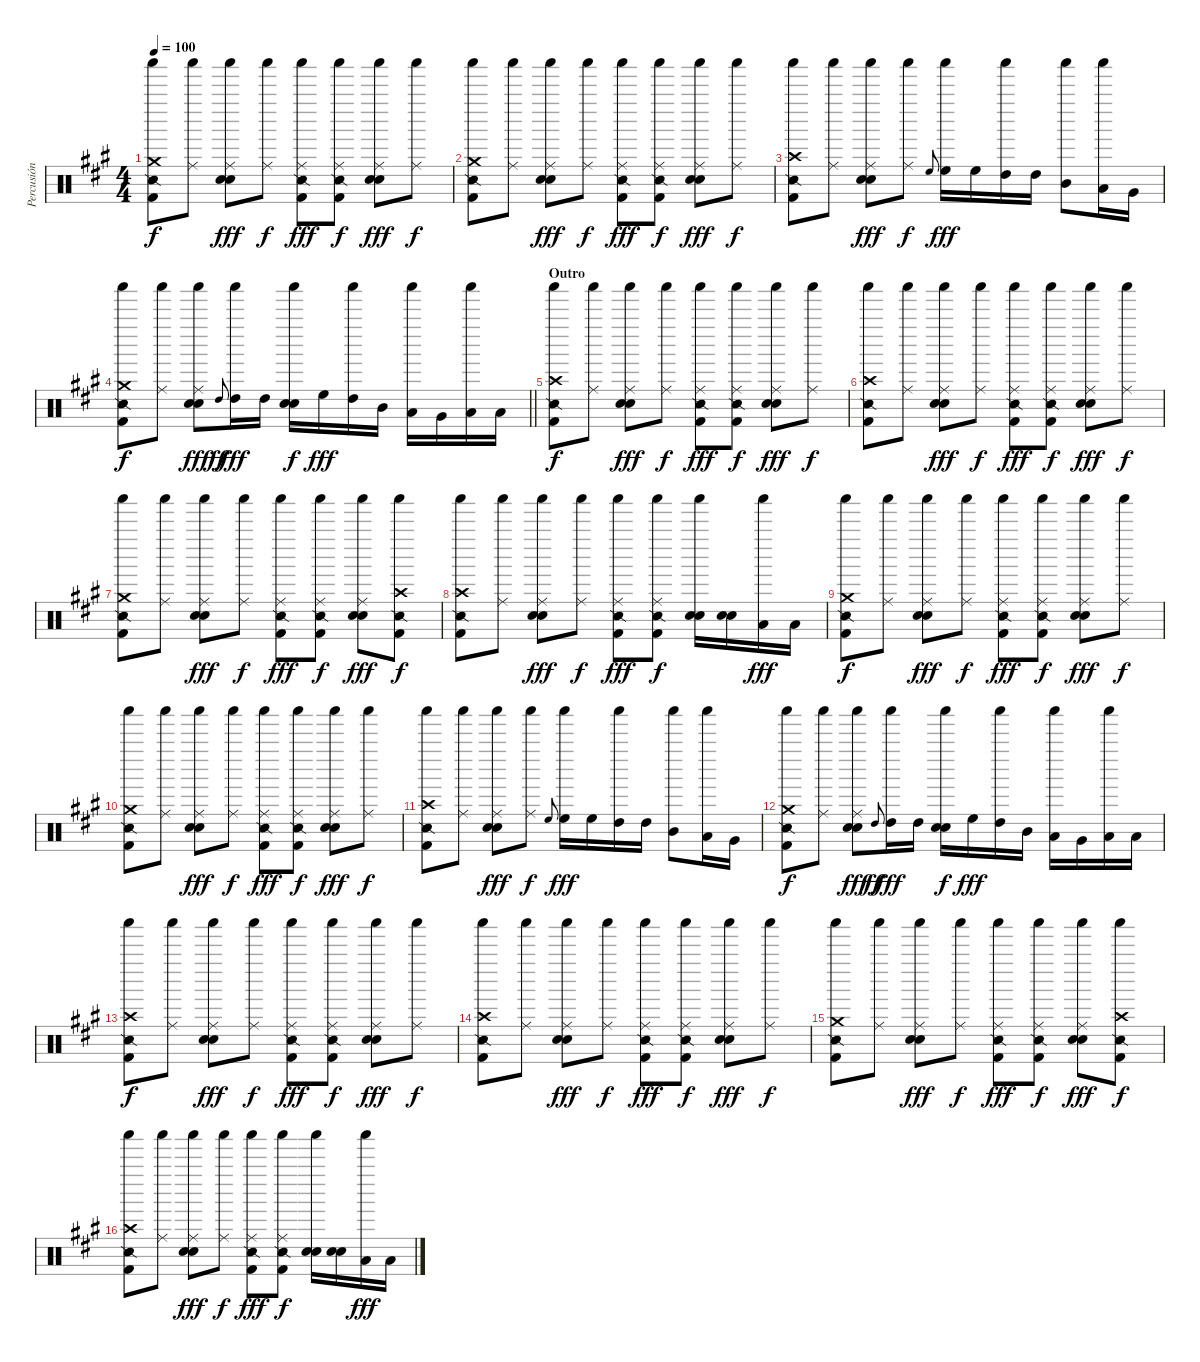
\track ("Percusión" "Percusión") {instrument percussion}
\staff {score}
\articulation defaults
\ts (4 4)
\tempo 100
\clef neutral
\ks a
("Crash medium (hit)" "Kick (hit) 2" "Snare (side stick) 2" "Shaker (hit)").8{dy f} ("Ride (middle)" "Shaker (hit)").8 ("Ride (middle)" "Snare (hit) 2" "Electric Snare (hit)" "Shaker (hit)").8{dy fff} ("Ride (middle)" "Shaker (hit)").8{dy f} ("Ride (middle)" "Kick (hit) 2" "Snare (side stick) 2" "Shaker (hit)").8{dy fff} ("Ride (middle)" "Kick (hit) 2" "Snare (side stick) 2" "Shaker (hit)").8{dy f} ("Ride (middle)" "Snare (hit) 2" "Electric Snare (hit)" "Shaker (hit)").8{dy fff} ("Ride (middle)" "Shaker (hit)").8{dy f} |
("Crash medium (hit)" "Kick (hit) 2" "Snare (side stick) 2" "Shaker (hit)").8 ("Ride (middle)" "Shaker (hit)").8 ("Ride (middle)" "Snare (hit) 2" "Electric Snare (hit)" "Shaker (hit)").8{dy fff} ("Ride (middle)" "Shaker (hit)").8{dy f} ("Ride (middle)" "Kick (hit) 2" "Snare (side stick) 2" "Shaker (hit)").8{dy fff} ("Ride (middle)" "Kick (hit) 2" "Snare (side stick) 2" "Shaker (hit)").8{dy f} ("Ride (middle)" "Snare (hit) 2" "Electric Snare (hit)" "Shaker (hit)").8{dy fff} ("Ride (middle)" "Shaker (hit)").8{dy f} |
("Crash high (hit)" "Kick (hit) 2" "Snare (side stick) 2" "Shaker (hit)").8 ("Ride (middle)" "Shaker (hit)").8 ("Ride (middle)" "Snare (hit) 2" "Electric Snare (hit)" "Shaker (hit)").8{dy fff} ("Ride (middle)" "Shaker (hit)").8{dy f} "High Floor Tom (hit)".8{gr onbeat} ("High Floor Tom (hit)" "Shaker (hit)").16{dy fff} "High Floor Tom (hit)".16 ("High Tom (hit)" "Shaker (hit)").16 "High Tom (hit)".16 ("Mid Tom (hit)" "Shaker (hit)").8 ("Low Tom (hit)" "Shaker (hit)").16 "Very Low Tom (hit)".16 |
\barLineRight lightlight
("Crash medium (hit)" "Kick (hit) 2" "Snare (side stick) 2" "Shaker (hit)").8{dy f} ("Ride (middle)" "Shaker (hit)").8 ("Ride (middle)" "Snare (hit) 2" "Electric Snare (hit)" "Shaker (hit)").8{dy fff} "High Tom (hit)".8{gr onbeat dy ff} ("High Tom (hit)" "Shaker (hit)").16{dy fff} "High Tom (hit)".16 ("Snare (hit) 2" "Electric Snare (hit)" "Shaker (hit)").16{dy f} "High Floor Tom (hit)".16{dy fff} ("High Tom (hit)" "Shaker (hit)").16 "Mid Tom (hit)".16 ("Low Tom (hit)" "Shaker (hit)").16 "Very Low Tom (hit)".16 ("Low Floor Tom (hit)" "Shaker (hit)").16 "Low Floor Tom (hit)".16 |
\section ("" "Outro")
("Crash high (hit)" "Kick (hit) 2" "Snare (side stick) 2" "Shaker (hit)").8{dy f} ("Ride (middle)" "Shaker (hit)").8 ("Ride (middle)" "Snare (hit) 2" "Electric Snare (hit)" "Shaker (hit)").8{dy fff} ("Ride (middle)" "Shaker (hit)").8{dy f} ("Ride (middle)" "Kick (hit) 2" "Snare (side stick) 2" "Shaker (hit)").8{dy fff} ("Ride (middle)" "Kick (hit) 2" "Snare (side stick) 2" "Shaker (hit)").8{dy f} ("Ride (middle)" "Snare (hit) 2" "Electric Snare (hit)" "Shaker (hit)").8{dy fff} ("Ride (middle)" "Shaker (hit)").8{dy f} |
("Crash high (hit)" "Kick (hit) 2" "Snare (side stick) 2" "Shaker (hit)").8 ("Ride (middle)" "Shaker (hit)").8 ("Ride (middle)" "Snare (hit) 2" "Electric Snare (hit)" "Shaker (hit)").8{dy fff} ("Ride (middle)" "Shaker (hit)").8{dy f} ("Ride (middle)" "Kick (hit) 2" "Snare (side stick) 2" "Shaker (hit)").8{dy fff} ("Ride (middle)" "Kick (hit) 2" "Snare (side stick) 2" "Shaker (hit)").8{dy f} ("Ride (middle)" "Snare (hit) 2" "Electric Snare (hit)" "Shaker (hit)").8{dy fff} ("Ride (middle)" "Shaker (hit)").8{dy f} |
("Crash medium (hit)" "Kick (hit) 2" "Snare (side stick) 2" "Shaker (hit)").8 ("Ride (middle)" "Shaker (hit)").8 ("Ride (middle)" "Snare (hit) 2" "Electric Snare (hit)" "Shaker (hit)").8{dy fff} ("Ride (middle)" "Shaker (hit)").8{dy f} ("Ride (middle)" "Kick (hit) 2" "Snare (side stick) 2" "Shaker (hit)").8{dy fff} ("Ride (middle)" "Kick (hit) 2" "Snare (side stick) 2" "Shaker (hit)").8{dy f} ("Ride (middle)" "Snare (hit) 2" "Electric Snare (hit)" "Shaker (hit)").8{dy fff} ("Crash high (hit)" "Kick (hit) 2" "Snare (side stick) 2" "Shaker (hit)").8{dy f} |
("Crash high (hit)" "Kick (hit) 2" "Snare (side stick) 2" "Shaker (hit)").8 ("Ride (middle)" "Shaker (hit)").8 ("Ride (middle)" "Snare (hit) 2" "Electric Snare (hit)" "Shaker (hit)").8{dy fff} ("Ride (middle)" "Shaker (hit)").8{dy f} ("Ride (middle)" "Kick (hit) 2" "Snare (side stick) 2" "Shaker (hit)").8{dy fff} ("Ride (middle)" "Kick (hit) 2" "Snare (side stick) 2" "Shaker (hit)").8{dy f} ("Snare (hit) 2" "Electric Snare (hit)" "Shaker (hit)").16 ("Snare (hit) 2" "Electric Snare (hit)").16 ("Low Tom (hit)" "Shaker (hit)").16{dy fff} "Low Tom (hit)".16 |
("Crash medium (hit)" "Kick (hit) 2" "Snare (side stick) 2" "Shaker (hit)").8{dy f} ("Ride (middle)" "Shaker (hit)").8 ("Ride (middle)" "Snare (hit) 2" "Electric Snare (hit)" "Shaker (hit)").8{dy fff} ("Ride (middle)" "Shaker (hit)").8{dy f} ("Ride (middle)" "Kick (hit) 2" "Snare (side stick) 2" "Shaker (hit)").8{dy fff} ("Ride (middle)" "Kick (hit) 2" "Snare (side stick) 2" "Shaker (hit)").8{dy f} ("Ride (middle)" "Snare (hit) 2" "Electric Snare (hit)" "Shaker (hit)").8{dy fff} ("Ride (middle)" "Shaker (hit)").8{dy f} |
("Crash medium (hit)" "Kick (hit) 2" "Snare (side stick) 2" "Shaker (hit)").8 ("Ride (middle)" "Shaker (hit)").8 ("Ride (middle)" "Snare (hit) 2" "Electric Snare (hit)" "Shaker (hit)").8{dy fff} ("Ride (middle)" "Shaker (hit)").8{dy f} ("Ride (middle)" "Kick (hit) 2" "Snare (side stick) 2" "Shaker (hit)").8{dy fff} ("Ride (middle)" "Kick (hit) 2" "Snare (side stick) 2" "Shaker (hit)").8{dy f} ("Ride (middle)" "Snare (hit) 2" "Electric Snare (hit)" "Shaker (hit)").8{dy fff} ("Ride (middle)" "Shaker (hit)").8{dy f} |
("Crash high (hit)" "Kick (hit) 2" "Snare (side stick) 2" "Shaker (hit)").8 ("Ride (middle)" "Shaker (hit)").8 ("Ride (middle)" "Snare (hit) 2" "Electric Snare (hit)" "Shaker (hit)").8{dy fff} ("Ride (middle)" "Shaker (hit)").8{dy f} "High Floor Tom (hit)".8{gr onbeat} ("High Floor Tom (hit)" "Shaker (hit)").16{dy fff} "High Floor Tom (hit)".16 ("High Tom (hit)" "Shaker (hit)").16 "High Tom (hit)".16 ("Mid Tom (hit)" "Shaker (hit)").8 ("Low Tom (hit)" "Shaker (hit)").16 "Very Low Tom (hit)".16 |
("Crash medium (hit)" "Kick (hit) 2" "Snare (side stick) 2" "Shaker (hit)").8{dy f} ("Ride (middle)" "Shaker (hit)").8 ("Ride (middle)" "Snare (hit) 2" "Electric Snare (hit)" "Shaker (hit)").8{dy fff} "High Tom (hit)".8{gr onbeat dy ff} ("High Tom (hit)" "Shaker (hit)").16{dy fff} "High Tom (hit)".16 ("Snare (hit) 2" "Electric Snare (hit)" "Shaker (hit)").16{dy f} "High Floor Tom (hit)".16{dy fff} ("High Tom (hit)" "Shaker (hit)").16 "Mid Tom (hit)".16 ("Low Tom (hit)" "Shaker (hit)").16 "Very Low Tom (hit)".16 ("Low Floor Tom (hit)" "Shaker (hit)").16 "Low Floor Tom (hit)".16 |
("Crash high (hit)" "Kick (hit) 2" "Snare (side stick) 2" "Shaker (hit)").8{dy f} ("Ride (middle)" "Shaker (hit)").8 ("Ride (middle)" "Snare (hit) 2" "Electric Snare (hit)" "Shaker (hit)").8{dy fff} ("Ride (middle)" "Shaker (hit)").8{dy f} ("Ride (middle)" "Kick (hit) 2" "Snare (side stick) 2" "Shaker (hit)").8{dy fff} ("Ride (middle)" "Kick (hit) 2" "Snare (side stick) 2" "Shaker (hit)").8{dy f} ("Ride (middle)" "Snare (hit) 2" "Electric Snare (hit)" "Shaker (hit)").8{dy fff} ("Ride (middle)" "Shaker (hit)").8{dy f} |
("Crash high (hit)" "Kick (hit) 2" "Snare (side stick) 2" "Shaker (hit)").8 ("Ride (middle)" "Shaker (hit)").8 ("Ride (middle)" "Snare (hit) 2" "Electric Snare (hit)" "Shaker (hit)").8{dy fff} ("Ride (middle)" "Shaker (hit)").8{dy f} ("Ride (middle)" "Kick (hit) 2" "Snare (side stick) 2" "Shaker (hit)").8{dy fff} ("Ride (middle)" "Kick (hit) 2" "Snare (side stick) 2" "Shaker (hit)").8{dy f} ("Ride (middle)" "Snare (hit) 2" "Electric Snare (hit)" "Shaker (hit)").8{dy fff} ("Ride (middle)" "Shaker (hit)").8{dy f} |
("Crash medium (hit)" "Kick (hit) 2" "Snare (side stick) 2" "Shaker (hit)").8 ("Ride (middle)" "Shaker (hit)").8 ("Ride (middle)" "Snare (hit) 2" "Electric Snare (hit)" "Shaker (hit)").8{dy fff} ("Ride (middle)" "Shaker (hit)").8{dy f} ("Ride (middle)" "Kick (hit) 2" "Snare (side stick) 2" "Shaker (hit)").8{dy fff} ("Ride (middle)" "Kick (hit) 2" "Snare (side stick) 2" "Shaker (hit)").8{dy f} ("Ride (middle)" "Snare (hit) 2" "Electric Snare (hit)" "Shaker (hit)").8{dy fff} ("Crash high (hit)" "Kick (hit) 2" "Snare (side stick) 2" "Shaker (hit)").8{dy f} |
("Crash high (hit)" "Kick (hit) 2" "Snare (side stick) 2" "Shaker (hit)").8 ("Ride (middle)" "Shaker (hit)").8 ("Ride (middle)" "Snare (hit) 2" "Electric Snare (hit)" "Shaker (hit)").8{dy fff} ("Ride (middle)" "Shaker (hit)").8{dy f} ("Ride (middle)" "Kick (hit) 2" "Snare (side stick) 2" "Shaker (hit)").8{dy fff} ("Ride (middle)" "Kick (hit) 2" "Snare (side stick) 2" "Shaker (hit)").8{dy f} ("Snare (hit) 2" "Electric Snare (hit)" "Shaker (hit)").16 ("Snare (hit) 2" "Electric Snare (hit)").16 ("Low Tom (hit)" "Shaker (hit)").16{dy fff} "Low Tom (hit)".16
